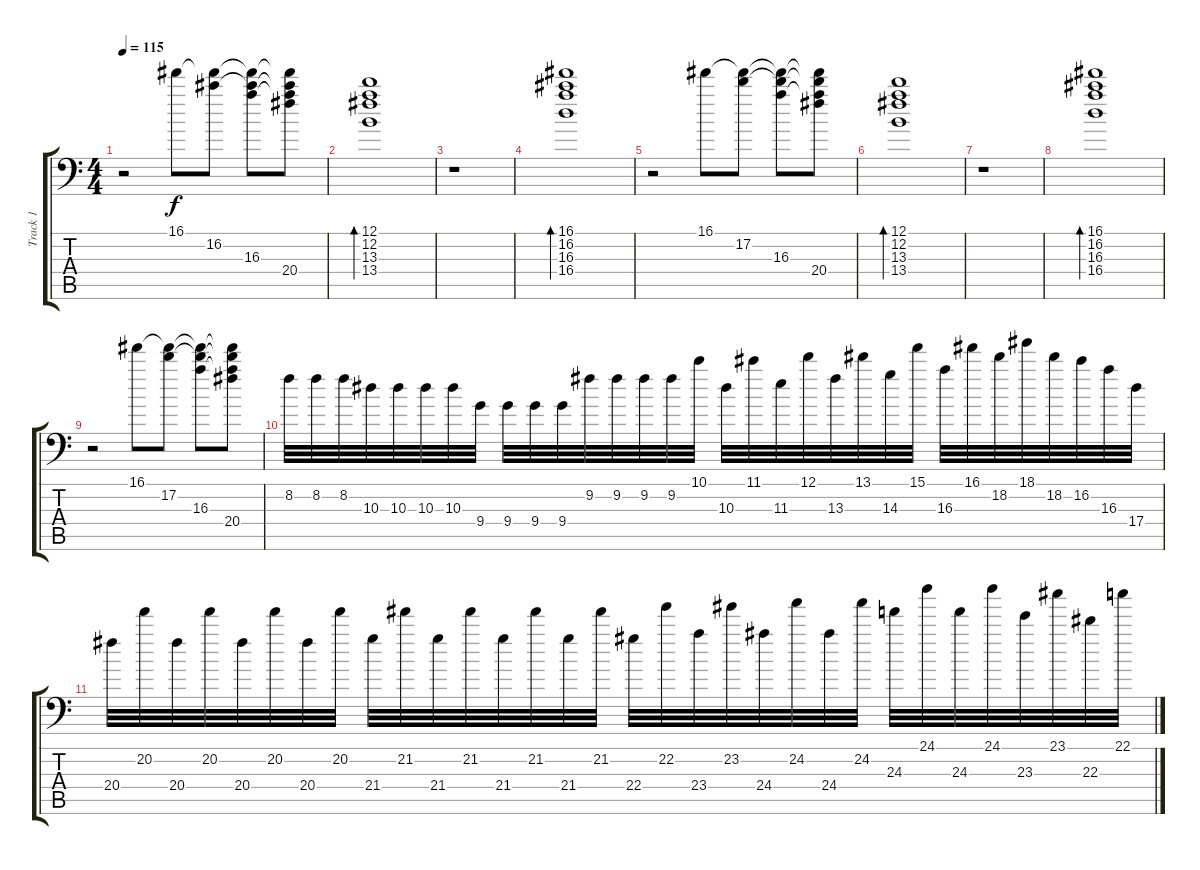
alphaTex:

\track ("Track 1" "Track 1") {instrument electricguitarjazz}
\staff {score tabs}
\tuning (D4 A3 F3 Bb2 F2 Bb1) {hide}
\ts (4 4)
\tempo 115
\clef f4
\ks c
r.2{dy f} 16.1.8 (16.1{t} 16.2).8 (16.1{t} 16.2{t} 16.3).8 (16.1{t} 16.2{t} 16.3{t} 20.4).8 |
(12.1 12.2 13.3 13.4).1{bd 60} |
r.1 |
(16.1 16.2 16.3 16.4).1{bd 60} |
r.2 16.1.8 (16.1{t} 17.2).8 (16.1{t} 17.2{t} 16.3).8 (16.1{t} 17.2{t} 16.3{t} 20.4).8 |
(12.1 12.2 13.3 13.4).1{bd 60} |
r.1 |
(16.1 16.2 16.3 16.4).1{bd 60} |
r.2 16.1.8 (16.1{t} 17.2).8 (16.1{t} 17.2{t} 16.3).8 (16.1{t} 17.2{t} 16.3{t} 20.4).8 |
8.2.32 8.2.32 8.2.32 10.3.32 10.3.32 10.3.32 10.3.32 9.4.32 9.4.32 9.4.32 9.4.32 9.2.32 9.2.32 9.2.32 9.2.32 10.1.32 10.3.32 11.1.32 11.3.32 12.1.32 13.3.32 13.1.32 14.3.32 15.1.32 16.3.32 16.1.32 18.2.32 18.1.32 18.2.32 16.2.32 16.3.32 17.4.32 |
20.4.32 20.2.32 20.4.32 20.2.32 20.4.32 20.2.32 20.4.32 20.2.32 21.4.32 21.2.32 21.4.32 21.2.32 21.4.32 21.2.32 21.4.32 21.2.32 22.4.32 22.2.32 23.4.32 23.2.32 24.4.32 24.2.32 24.4.32 24.2.32 24.3.32 24.1.32 24.3.32 24.1.32 23.3.32 23.1.32 22.3.32 22.1.32
